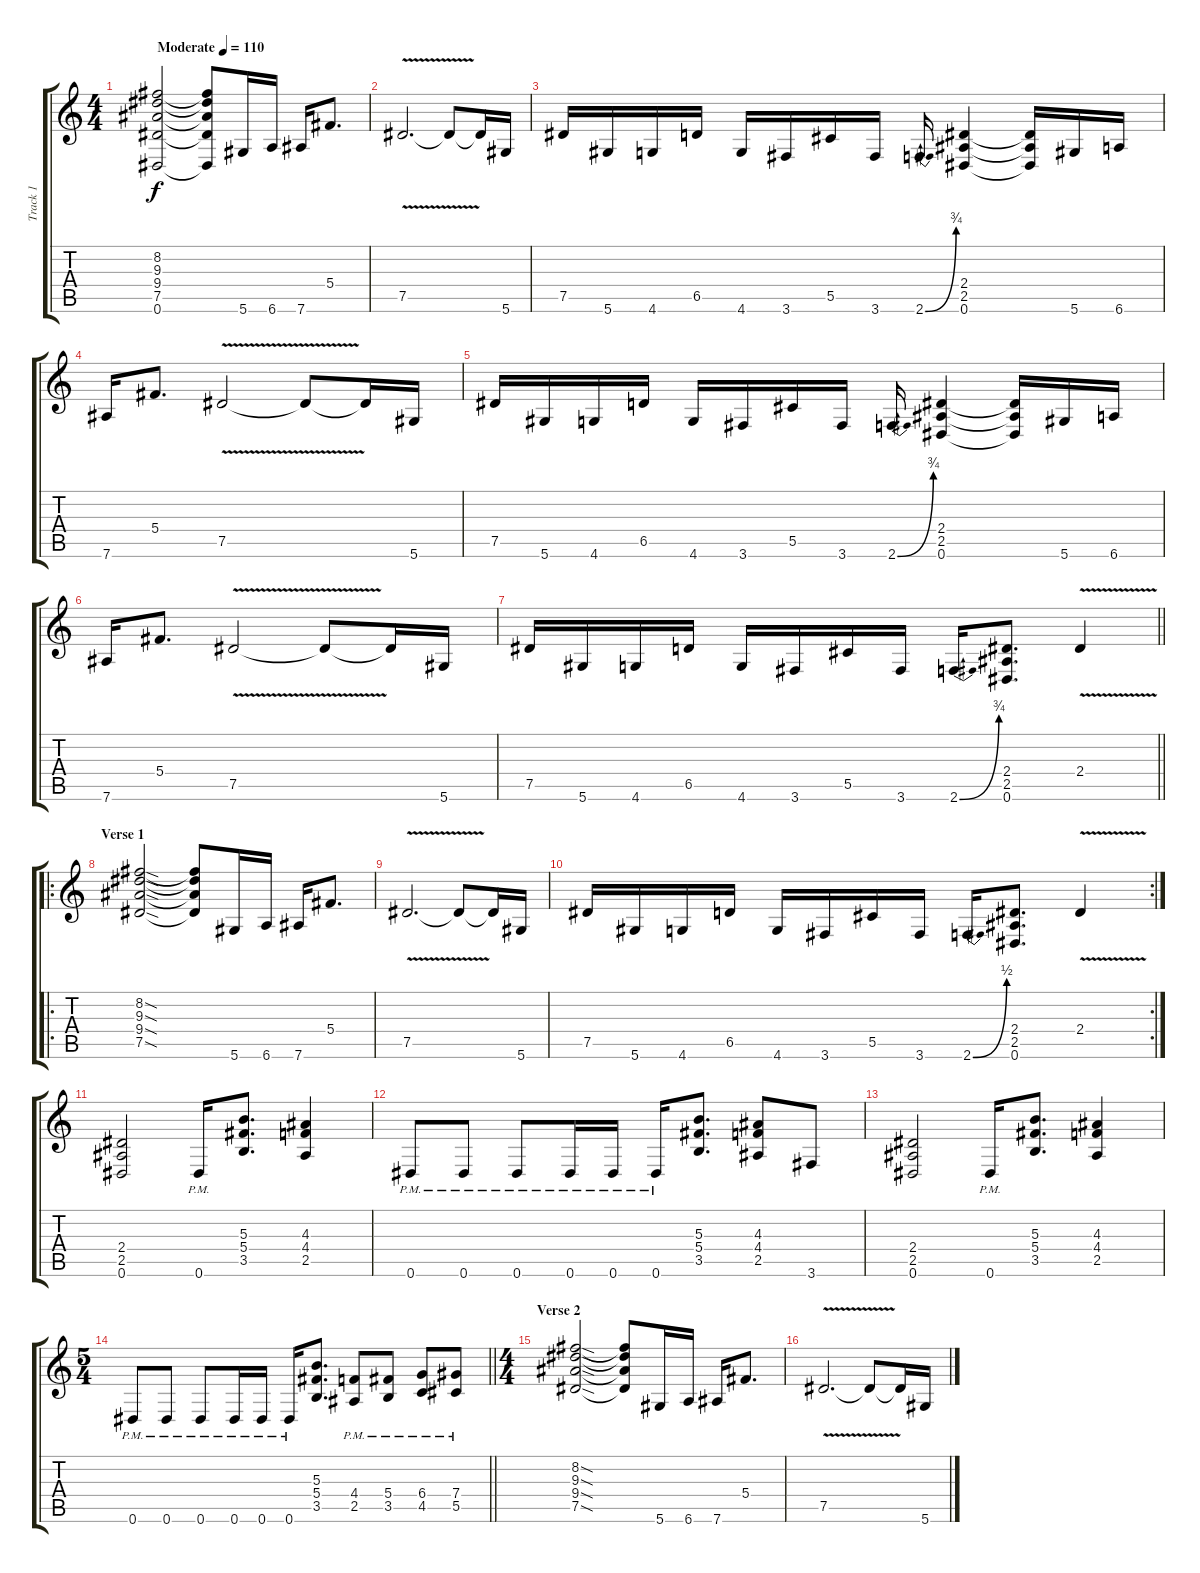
\track ("Track 1" "Track 1") {instrument distortionguitar}
\staff {score tabs}
\tuning (Eb4 Bb3 Gb3 Db3 Ab2 Eb2) {hide}
\ts (4 4)
\tempo (110 "Moderate")
\clef g2
\ks c
(8.2 9.3 9.4 7.5 0.6).2{dy f instrument distortionguitar} (8.2{t} 9.3{t} 9.4{t} 7.5{t} 0.6{t}).8 5.6.16 6.6.16 7.6.16 5.4.8{d} |
7.5{v}.2{d} 7.5{t}.8 7.5{t}.16 5.6.16 |
7.5.16 5.6.16 4.6.16 6.5.16 4.6.16 3.6.16 5.5.16 3.6.16 2.6{be (bend 0 0 60 3)}.16 (2.4 2.5 0.6).4 (2.4{t} 2.5{t} 0.6{t}).16 5.6.16 6.6.16 |
7.6.16 5.4.8{d} 7.5{v}.2 7.5{t}.8 7.5{t}.16 5.6.16 |
7.5.16 5.6.16 4.6.16 6.5.16 4.6.16 3.6.16 5.5.16 3.6.16 2.6{be (bend 0 0 60 3)}.16 (2.4 2.5 0.6).4 (2.4{t} 2.5{t} 0.6{t}).16 5.6.16 6.6.16 |
7.6.16 5.4.8{d} 7.5{v}.2 7.5{t}.8 7.5{t}.16 5.6.16 |
\barLineRight lightlight
7.5.16 5.6.16 4.6.16 6.5.16 4.6.16 3.6.16 5.5.16 3.6.16 2.6{be (bend 0 0 60 3)}.16 (2.4 2.5 0.6).8{d} 2.4{v}.4 |
\ro
\section ("" "Verse 1")
(8.2{sod} 9.3{sod} 9.4{sod} 7.5{sod}).2 (8.2{t} 9.3{t} 9.4{t} 7.5{t}).8 5.6.16 6.6.16 7.6.16 5.4.8{d} |
7.5{v}.2{d} 7.5{t}.8 7.5{t}.16 5.6.16 |
\rc 2
7.5.16 5.6.16 4.6.16 6.5.16 4.6.16 3.6.16 5.5.16 3.6.16 2.6{be (bend 0 0 60 2)}.16 (2.4 2.5 0.6).8{d} 2.4{v}.4 |
(2.4 2.5 0.6).2 0.6{pm}.16 (5.3 5.4 3.5).8{d} (4.3 4.4 2.5).4 |
0.6{pm}.8 0.6{pm}.8 0.6{pm}.8 0.6{pm}.16 0.6{pm}.16 0.6{pm}.16 (5.3 5.4 3.5).8{d} (4.3 4.4 2.5).8 3.6.8 |
(2.4 2.5 0.6).2 0.6{pm}.16 (5.3 5.4 3.5).8{d} (4.3 4.4 2.5).4 |
\ts (5 4)
\barLineRight lightlight
0.6{pm}.8 0.6{pm}.8 0.6{pm}.8 0.6{pm}.16 0.6{pm}.16 0.6{pm}.16 (5.3 5.4 3.5).8{d} (4.4 2.5{pm}).8 (5.4 3.5{pm}).8 (6.4 4.5{pm}).8 (7.4 5.5{pm}).8 |
\ts (4 4)
\section ("" "Verse 2")
(8.2{sod} 9.3{sod} 9.4{sod} 7.5{sod}).2 (8.2{t} 9.3{t} 9.4{t} 7.5{t}).8 5.6.16 6.6.16 7.6.16 5.4.8{d} |
7.5{v}.2{d} 7.5{t}.8 7.5{t}.16 5.6.16
